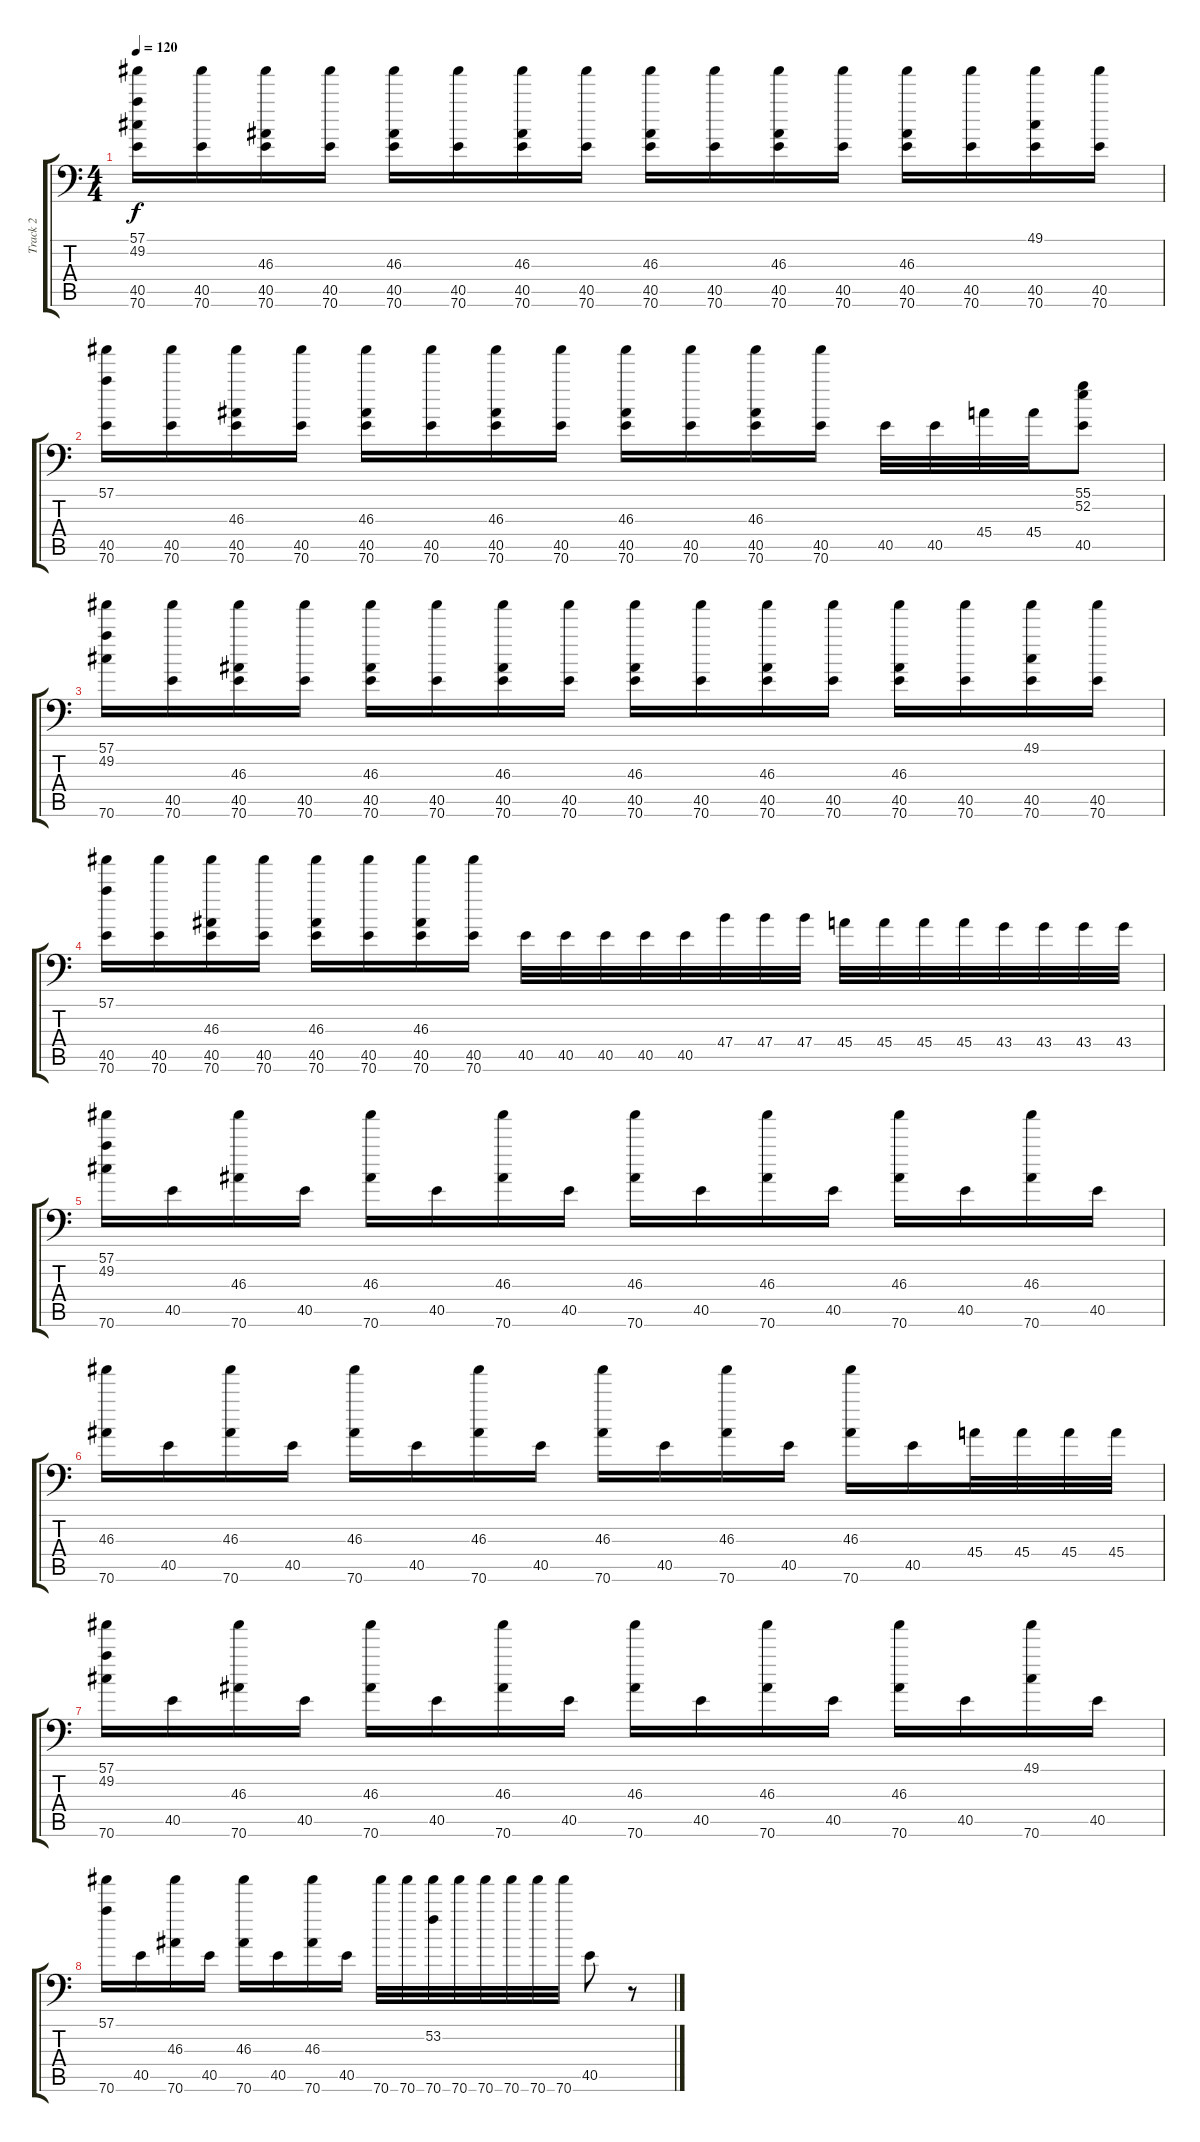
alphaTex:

\track ("Track 2" "Track 2") {instrument acousticgrandpiano}
\staff {score tabs}
\tuning (C-1 C-1 C-1 C-1 C-1 C-1) {hide}
\ts (4 4)
\tempo 120
\clef f4
\ks c
(57.1 49.2 40.5 70.6).16{dy f} (40.5 70.6).16 (46.3 40.5 70.6).16 (40.5 70.6).16 (46.3 40.5 70.6).16 (40.5 70.6).16 (46.3 40.5 70.6).16 (40.5 70.6).16 (46.3 40.5 70.6).16 (40.5 70.6).16 (46.3 40.5 70.6).16 (40.5 70.6).16 (46.3 40.5 70.6).16 (40.5 70.6).16 (49.1 40.5 70.6).16 (40.5 70.6).16 |
(57.1 40.5 70.6).16 (40.5 70.6).16 (46.3 40.5 70.6).16 (40.5 70.6).16 (46.3 40.5 70.6).16 (40.5 70.6).16 (46.3 40.5 70.6).16 (40.5 70.6).16 (46.3 40.5 70.6).16 (40.5 70.6).16 (46.3 40.5 70.6).16 (40.5 70.6).16 40.5.32 40.5.32 45.4.32 45.4.32 (55.1 52.2 40.5).8 |
(57.1 49.2 70.6).16 (40.5 70.6).16 (46.3 40.5 70.6).16 (40.5 70.6).16 (46.3 40.5 70.6).16 (40.5 70.6).16 (46.3 40.5 70.6).16 (40.5 70.6).16 (46.3 40.5 70.6).16 (40.5 70.6).16 (46.3 40.5 70.6).16 (40.5 70.6).16 (46.3 40.5 70.6).16 (40.5 70.6).16 (49.1 40.5 70.6).16 (40.5 70.6).16 |
(57.1 40.5 70.6).16 (40.5 70.6).16 (46.3 40.5 70.6).16 (40.5 70.6).16 (46.3 40.5 70.6).16 (40.5 70.6).16 (46.3 40.5 70.6).16 (40.5 70.6).16 40.5.32 40.5.32 40.5.32 40.5.32 40.5.32 47.4.32 47.4.32 47.4.32 45.4.32 45.4.32 45.4.32 45.4.32 43.4.32 43.4.32 43.4.32 43.4.32 |
(57.1 49.2 70.6).16 40.5.16 (46.3 70.6).16 40.5.16 (46.3 70.6).16 40.5.16 (46.3 70.6).16 40.5.16 (46.3 70.6).16 40.5.16 (46.3 70.6).16 40.5.16 (46.3 70.6).16 40.5.16 (46.3 70.6).16 40.5.16 |
(46.3 70.6).16 40.5.16 (46.3 70.6).16 40.5.16 (46.3 70.6).16 40.5.16 (46.3 70.6).16 40.5.16 (46.3 70.6).16 40.5.16 (46.3 70.6).16 40.5.16 (46.3 70.6).16 40.5.16 45.4.32 45.4.32 45.4.32 45.4.32 |
(57.1 49.2 70.6).16 40.5.16 (46.3 70.6).16 40.5.16 (46.3 70.6).16 40.5.16 (46.3 70.6).16 40.5.16 (46.3 70.6).16 40.5.16 (46.3 70.6).16 40.5.16 (46.3 70.6).16 40.5.16 (49.1 70.6).16 40.5.16 |
(57.1 70.6).16 40.5.16 (46.3 70.6).16 40.5.16 (46.3 70.6).16 40.5.16 (46.3 70.6).16 40.5.16 70.6.32 70.6.32 (53.2 70.6).32 70.6.32 70.6.32 70.6.32 70.6.32 70.6.32 40.5.8 r.8
